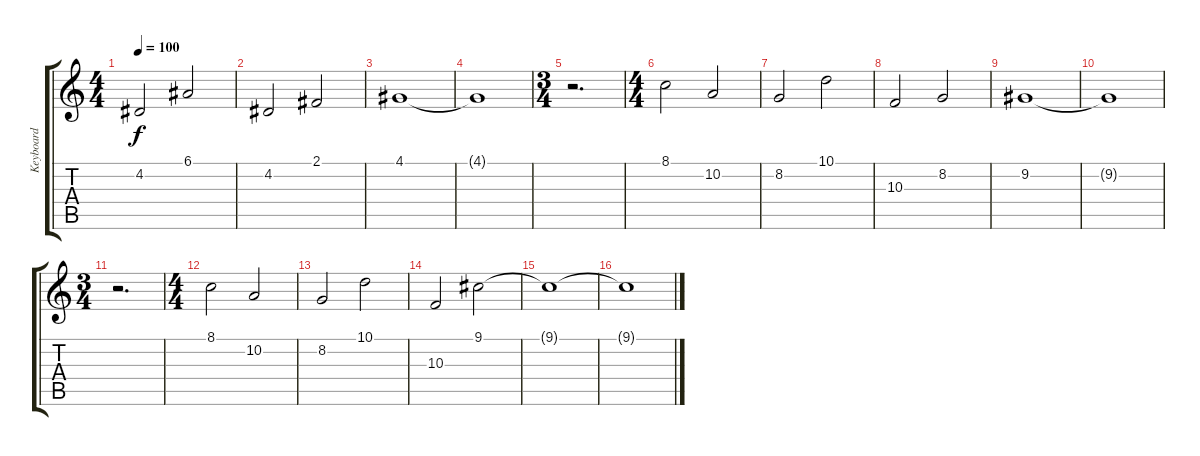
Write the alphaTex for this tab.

\track ("Keyboard" "Keyboard") {instrument synthstrings1}
\staff {score tabs}
\tuning (E4 B3 G3 D3 A2 E2) {hide}
\ts (4 4)
\tempo 100
\clef g2
\ks c
4.2.2{dy f} 6.1.2 |
4.2.2 2.1.2 |
4.1.1 |
4.1{t}.1 |
\ts (3 4)
r.2{d} |
\ts (4 4)
8.1.2 10.2.2 |
8.2.2 10.1.2 |
10.3.2 8.2.2 |
9.2.1 |
9.2{t}.1 |
\ts (3 4)
r.2{d} |
\ts (4 4)
8.1.2 10.2.2 |
8.2.2 10.1.2 |
10.3.2 9.1.2 |
9.1{t}.1 |
9.1{t}.1
